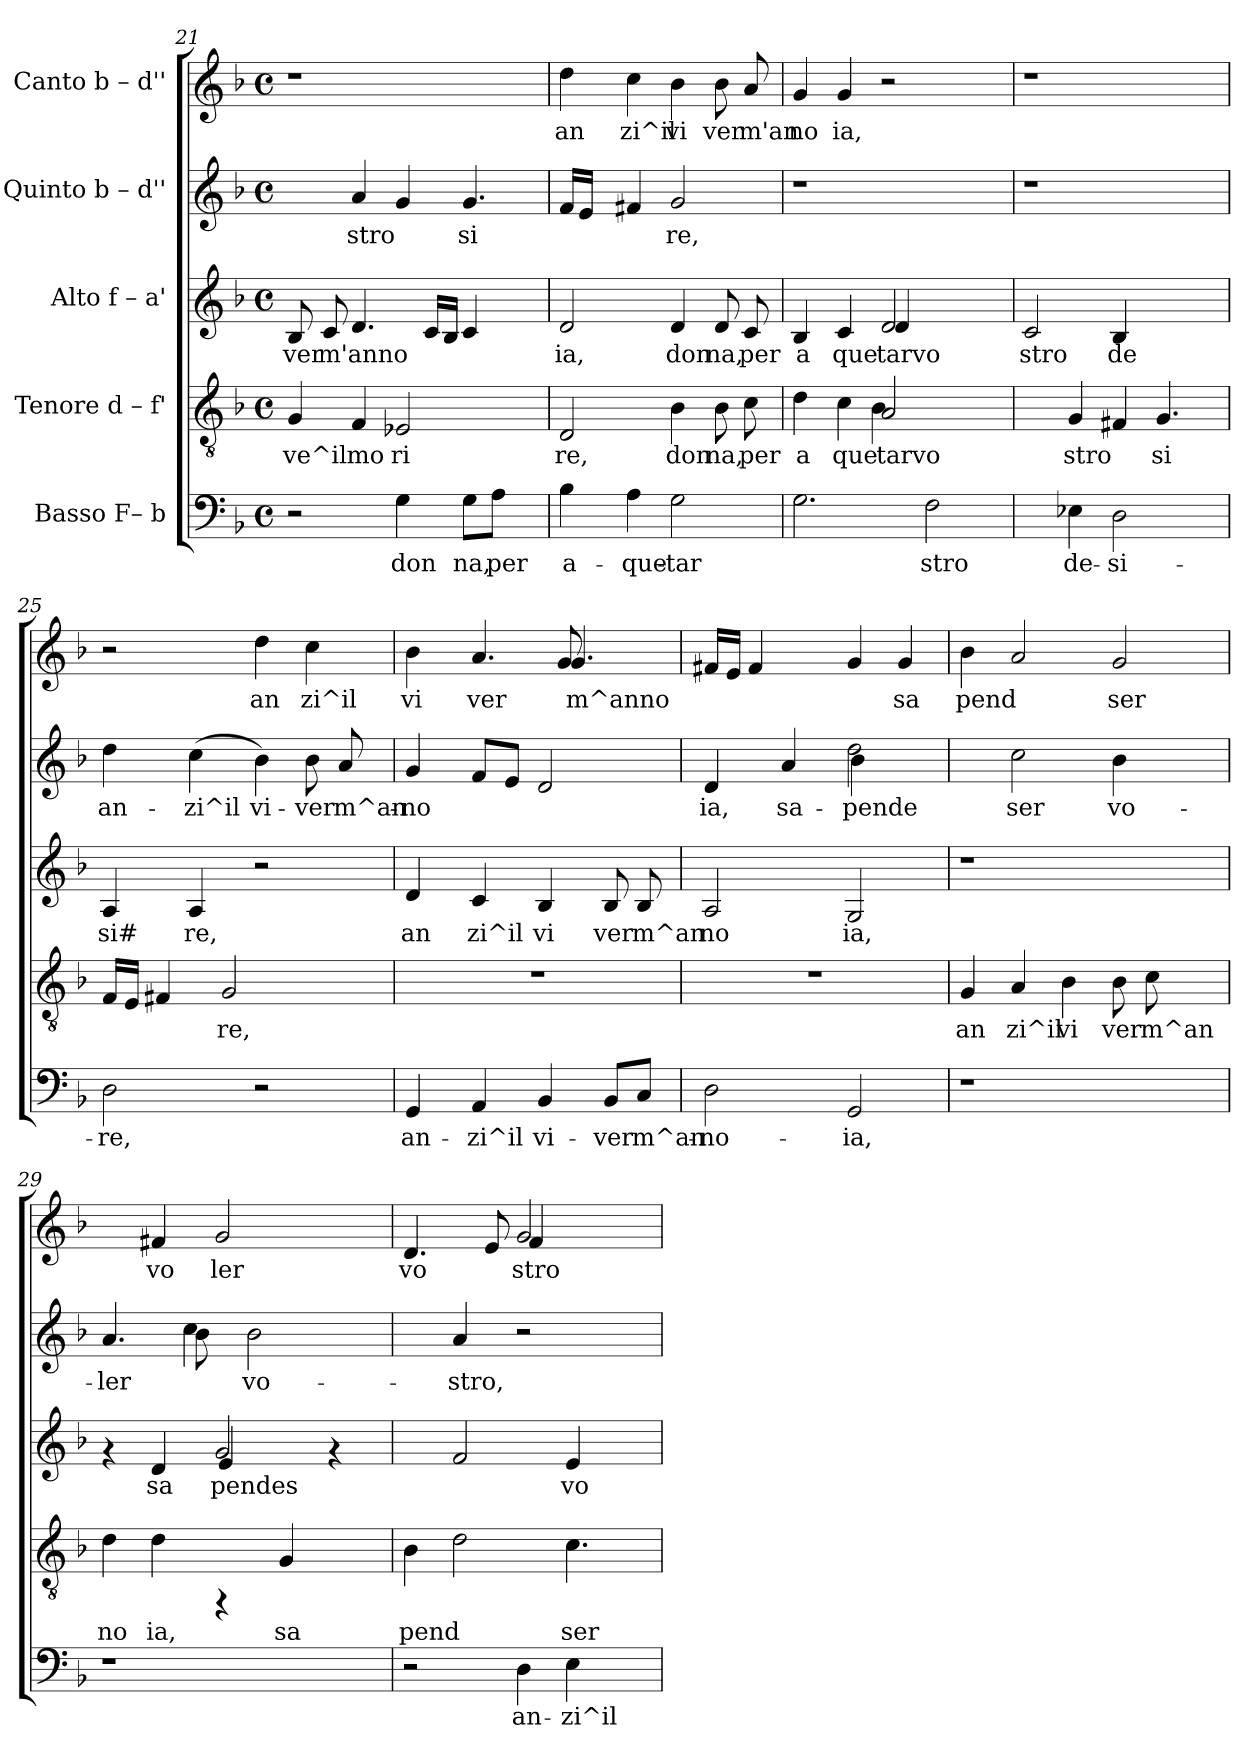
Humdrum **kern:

**kern	**text	**kern	**text	**kern	**text	**kern	**text	**kern	**text
*part5	*part5	*part4	*part4	*part3	*part3	*part2	*part2	*part1	*part1
*staff5	*staff5	*staff4	*staff4	*staff3	*staff3	*staff2	*staff2	*staff1	*staff1
*I"Basso  F– b	*	*I"Tenore  d – f'	*	*I"Alto  f – a'	*	*I"Quinto  b – d''	*	*I"Canto  b – d''	*
*clefF4	*	*clefGv2	*	*clefG2	*	*clefG2	*	*clefG2	*
*k[b-]	*	*k[b-]	*	*k[b-]	*	*k[b-]	*	*k[b-]	*
*F:	*	*F:	*	*F:	*	*F:	*	*F:	*
*M4/4	*	*M4/4	*	*M4/4	*	*M4/4	*	*M4/4	*
*met(c)	*	*met(c)	*	*met(c)	*	*met(c)	*	*met(c)	*
=21	=21	=21	=21	=21	=21	=21	=21	=21	=21
!	!	!	!LO:LY:b:rj	!	!LO:LY:b:rj	!	!	!	!
2r	.	4G/	ve^il	8B-/	-ver	4ryy	.	1r	.
!	!	!	!	!	!LO:LY:b:rj	!	!	!	!
.	.	.	.	8c/	m'anno-	.	.	.	.
!	!	!	!LO:LY:b:rj	!	!LO:LY:b:rj	!	!LO:LY:b:rj	!	!
.	.	4F/	mo	4.d/	--	4a/	stro	.	.
!	!LO:LY:b:rj	!	!LO:LY:b:rj	!	!	!	!	!	!
4G\	don	2E-X/	ri	.	.	4g/	.	.	.
!	!	!	!	!	!LO:LY:b:rj	!	!	!	!
.	.	.	.	16c/L	--	.	.	.	.
!	!	!	!	!	!LO:LY:b:rj	!	!	!	!
.	.	.	.	16B-/J	--	.	.	.	.
!	!LO:LY:b:rj	!	!	!	!LO:LY:b:rj	!	!LO:LY:b:rj	!	!
8G\L	na,	.	.	4c/	--	4.g/	si	.	.
!	!LO:LY:b:rj	!	!	!	!	!	!	!	!
8A\J	per	.	.	.	.	.	.	.	.
8ryy	.	8ryy	.	8ryy	.	.	.	8ryy	.
!!LO:LB:g=z
=22	=22	=22	=22	=22	=22	=22	=22	=22	=22
!	!LO:LY:b:rj	!	!LO:LY:b:rj	!	!LO:LY:b:rj	!	!LO:LY:b:rj	!	!LO:LY:b:rj
4B-\	a-	2D/	re,	2d/	-ia,	16f/L	.	4dd\	an
!	!	!	!	!	!	!	!LO:LY:b:rj	!	!
.	.	.	.	.	.	16e/J	.	.	.
.	.	.	.	.	.	8ryy	.	.	.
!	!LO:LY:b:rj	!	!	!	!	!	!	!	!LO:LY:b:rj
4A\	-que-	.	.	.	.	4f#X/	.	4cc\	zi^il
!	!LO:LY:b:rj	!	!LO:LY:b:rj	!	!LO:LY:b:rj	!	!LO:LY:b:rj	!	!LO:LY:b:rj
2G\	-tar	4B-\	don	4d/	don	2g/	re,	4b-\	vi
!	!	!	!LO:LY:b:rj	!	!LO:LY:b:rj	!	!	!	!LO:LY:b:rj
.	.	8B-\	na,	8d/	na,	.	.	8b-\	ver
!	!	!	!LO:LY:b:rj	!	!LO:LY:b:rj	!	!	!	!LO:LY:b:rj
.	.	8c\	per	8c/	per	.	.	8a/	m'an
=23	=23	=23	=23	=23	=23	=23	=23	=23	=23
!	!	!	!LO:LY:b:rj	!	!LO:LY:b:rj	!	!	!	!LO:LY:b:rj
*	*	*^	*	*^	*	*	*	*	*
2.G\	.	4d\	2ryy	a	4B-/	2ryy	a	1r	.	4g/	no
!	!	!	!	!LO:LY:b:rj	!	!	!LO:LY:b:rj	!	!	!	!LO:LY:b:rj
.	.	4c\	.	que	4c/	.	que	.	.	4g/	ia,
!	!	!	!	!LO:LY:b:rj	!	!	!LO:LY:b:rj	!	!	!	!
.	.	2A/	4B-\	tarvo	2d/	4d/	tarvo	.	.	2r	.
!	!LO:LY:b:rj	!	!	!	!	!	!	!	!	!	!
2F\	stro	.	4ryy	.	.	4ryy	.	.	.	.	.
.	.	4ryy	4ryy	.	4ryy	4ryy	.	4ryy	.	4ryy	.
=24	=24	=24	=24	=24	=24	=24	=24	=24	=24	=24	=24
!	!	!	!	!	!	!	!LO:LY:b:rj	!	!	!	!
*	*	*v	*v	*	*	*	*	*	*	*	*
*	*	*	*	*v	*v	*	*	*	*	*
4ryy	.	4ryy	.	2c/	stro	1r	.	1r	.
!	!LO:LY:b:rj	!	!LO:LY:b:rj	!	!	!	!	!	!
4E-X\	de-	4G/	stro	.	.	.	.	.	.
!	!LO:LY:b:rj	!	!	!	!LO:LY:b:rj	!	!	!	!
2D\	-si-	4F#X/	.	4B-/	de	.	.	.	.
!	!	!	!LO:LY:b:rj	!	!	!	!	!	!
.	.	4.G/	si	4.ryy	.	.	.	.	.
8ryy	.	.	.	.	.	8ryy	.	8ryy	.
=25	=25	=25	=25	=25	=25	=25	=25	=25	=25
!	!LO:LY:b:rj	!	!LO:LY:b:rj	!	!LO:LY:b:rj	!	!LO:LY:b:rj	!	!
2D\	-re,	16F/L	.	4A/	si#	4dd\	an-	2r	.
!	!	!	!LO:LY:b:rj	!	!	!	!	!	!
.	.	16E/J	.	.	.	.	.	.	.
!	!	!	!LO:LY:b:rj	!	!	!	!	!	!
.	.	4F#X/	.	.	.	.	.	.	.
!	!	!	!	!	!LO:LY:b:rj	!	!LO:LY:b:rj	!	!
.	.	.	.	4A/	re,	(<4cc\	-zi^il	.	.
!	!	!	!LO:LY:b:rj	!	!	!	!	!	!
.	.	2G/	re,	.	.	.	.	.	.
!	!	!	!	!	!	!	!LO:LY:b:rj	!	!LO:LY:b:rj
2r	.	.	.	2r	.	4b-\)	vi-	4dd\	an
!	!	!	!	!	!	!	!LO:LY:b:rj	!	!LO:LY:b:rj
.	.	.	.	.	.	8b-\	-ver	4cc\	zi^il
!	!	!	!	!	!	!	!LO:LY:b:rj	!	!
.	.	8ryy	.	.	.	8a/	m^an-	.	.
=26	=26	=26	=26	=26	=26	=26	=26	=26	=26
!	!LO:LY:b:rj	!	!	!	!LO:LY:b:rj	!	!LO:LY:b:rj	!	!LO:LY:b:rj
*	*	*	*	*	*	*	*	*^	*
4GG/	an-	1r	.	4d/	an	4g/	-no-	4b-\	8ryy	vi
!	!LO:LY:b:rj	!	!	!	!LO:LY:b:rj	!	!LO:LY:b:rj	!	!	!LO:LY:b:rj
*	*	*	*	*	*	*	*	*v	*v	*
4AA/	-zi^il	.	.	4c/	zi^il	8f/L	--	4.a/	ver
!	!	!	!	!	!	!	!LO:LY:b:rj	!	!
.	.	.	.	.	.	8e/J	--	.	.
!	!LO:LY:b:rj	!	!	!	!LO:LY:b:rj	!	!LO:LY:b:rj	!	!
4BB-/	vi-	.	.	4B-/	vi	2d/	--	.	.
*	*	*	*	*	*	*	*	*^	*
!	!	!	!	!	!	!	!	!	!	!LO:LY:b:rj
.	.	.	.	.	.	.	.	4.g/	8g/	m^anno
!	!LO:LY:b:rj	!	!	!	!LO:LY:b:rj	!	!	!	!	!
8BB-/L	-ver	.	.	8B-/	ver	.	.	.	4ryy	.
!	!LO:LY:b:rj	!	!	!	!LO:LY:b:rj	!	!	!	!	!
8C/J	m^an-	.	.	8B-/	m^an	.	.	.	.	.
*	*	*	*	*	*	*	*	*v	*v	*
!!LO:PB:g=z
=27	=27	=27	=27	=27	=27	=27	=27	=27	=27
!	!LO:LY:b:rj	!	!	!	!LO:LY:b:rj	!	!LO:LY:b:rj	!	!LO:LY:b:rj
*	*	*	*	*	*	*^	*	*	*
2D\	-no-	1r	.	2A/	no	4d/	2ryy	-ia,	16f#X/L	.
!	!	!	!	!	!	!	!	!	!	!LO:LY:b:rj
.	.	.	.	.	.	.	.	.	16e/J	.
!	!	!	!	!	!	!	!	!	!	!LO:LY:b:rj
.	.	.	.	.	.	.	.	.	4f#/	.
!	!	!	!	!	!	!	!	!LO:LY:b:rj	!	!
.	.	.	.	.	.	4a/	.	sa-	.	.
.	.	.	.	.	.	.	.	.	8ryy	.
!	!LO:LY:b:rj	!	!	!	!LO:LY:b:rj	!	!	!LO:LY:b:rj	!	!
2GG/	-ia,	.	.	2G/	ia,	2dd\	4b-\	-pende	4g/	.
!	!	!	!	!	!	!	!	!	!	!LO:LY:b:rj
.	.	.	.	.	.	.	4ryy	.	4g/	sa
=28	=28	=28	=28	=28	=28	=28	=28	=28	=28	=28
!	!	!	!LO:LY:b:rj	!	!	!	!	!	!	!LO:LY:b:rj
*	*	*	*	*	*	*v	*v	*	*	*
1r	.	4G/	an	1r	.	4ryy	.	4b-\	pend
!	!	!	!LO:LY:b:rj	!	!	!	!LO:LY:b:rj	!	!
.	.	4A/	zi^il	.	.	2cc\	ser	2a/	.
!	!	!	!LO:LY:b:rj	!	!	!	!	!	!
.	.	4B-\	vi	.	.	.	.	.	.
!	!	!	!LO:LY:b:rj	!	!	!	!LO:LY:b:rj	!	!LO:LY:b:rj
.	.	8B-\	ver	.	.	4b-\	vo-	2g/	ser
!	!	!	!LO:LY:b:rj	!	!	!	!	!	!
.	.	8c\	m^an	.	.	.	.	.	.
4ryy	.	4ryy	.	4ryy	.	4ryy	.	.	.
=29	=29	=29	=29	=29	=29	=29	=29	=29	=29
!	!	!	!LO:LY:b:rj	!	!	!	!LO:LY:b:rj	!	!
*	*	*	*	*^	*	*^	*	*	*
1r	.	4d\	no	4rf	2ryy	.	4.a/	4.ryy	-ler	4ryy	.
!	!	!	!LO:LY:b:rj	!	!	!LO:LY:b:rj	!	!	!	!	!LO:LY:b:rj
.	.	4d\	ia,	4d/	.	sa	.	.	.	4f#X/	vo
!	!	!	!	!	!	!	!	!	!LO:LY:b:rj	!	!
.	.	.	.	.	.	.	4cc\	8b-\	.	.	.
!	!	!	!	!	!	!LO:LY:b:rj	!	!	!	!	!LO:LY:b:rj
.	.	4rFF	.	2g/	4e/	pendes	.	8ryy	.	2g/	ler
!	!	!	!	!	!	!	!	!	!LO:LY:b:rj	!	!
.	.	.	.	.	.	.	2b-\	2ryy	vo-	.	.
!	!	!	!LO:LY:b:rj	!	!	!	!	!	!	!	!
.	.	4G/	sa	.	2ryy	.	.	.	.	.	.
4ryy	.	4ryy	.	4rf	.	.	.	.	.	4ryy	.
.	.	.	.	.	.	.	8ryy	8ryy	.	.	.
*	*	*	*	*v	*v	*	*	*	*	*	*
=30	=30	=30	=30	=30	=30	=30	=30	=30	=30	=30
!	!	!	!LO:LY:b:rj	!	!	!	!	!	!	!LO:LY:b:rj
*	*	*	*	*	*	*v	*v	*	*^	*
2r	.	4B-\	pend	4ryy	.	4ryy	.	4.d/	2ryy	vo
!	!	!	!	!	!	!	!LO:LY:b:rj	!	!	!
.	.	2d\	.	2f/	.	4a/	-stro,	.	.	.
!	!	!	!	!	!	!	!	!	!	!LO:LY:b:rj
.	.	.	.	.	.	.	.	8e/	.	.
!	!LO:LY:b:rj	!	!	!	!	!	!	!	!	!LO:LY:b:rj
4D\	an-	.	.	.	.	2r	.	2g/	4f/	stro
!	!LO:LY:b:rj	!	!LO:LY:b:rj	!	!LO:LY:b:rj	!	!	!	!	!
4E\	-zi^il	4.c\	ser	4e/	vo	.	.	.	8ryy	.
.	.	.	.	.	.	.	.	.	4ryy	.
8ryy	.	.	.	8ryy	.	8ryy	.	8ryy	.	.
*	*	*	*	*	*	*	*	*v	*v	*
=	=	=	=	=	=	=	=	=	=
*-	*-	*-	*-	*-	*-	*-	*-	*-	*-
